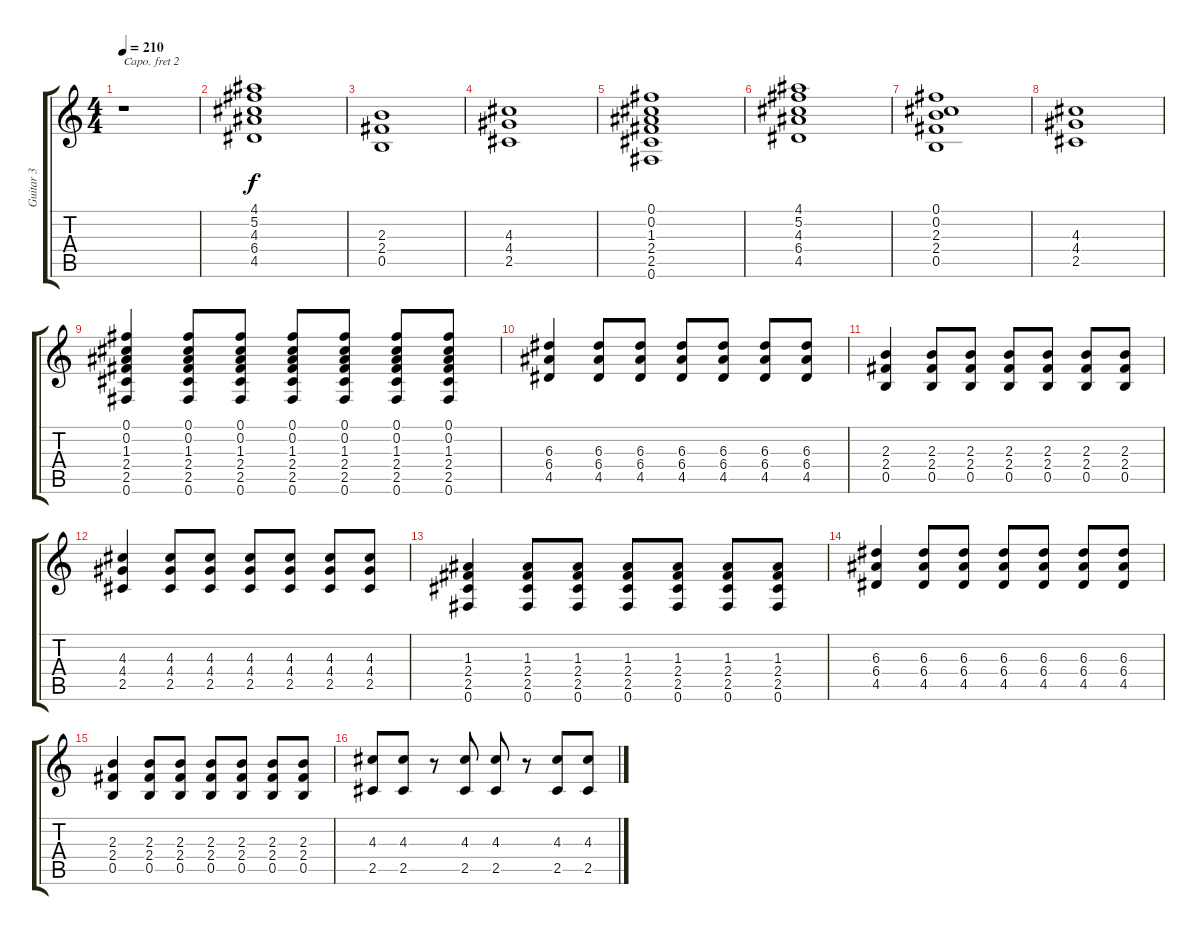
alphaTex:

\track ("Guitar 3" "Guitar 3") {instrument distortionguitar}
\staff {score tabs}
\capo 2
\tuning (E4 B3 G3 D3 A2 E2) {hide}
\ts (4 4)
\tempo 210
\clef g2
\ks c
r.1{dy f} |
(4.1 5.2 4.3 6.4 4.5).1 |
(2.3 2.4 0.5).1 |
(4.3 4.4 2.5).1 |
(0.1 0.2 1.3 2.4 2.5 0.6).1 |
(4.1 5.2 4.3 6.4 4.5).1 |
(0.1 0.2 2.3 2.4 0.5).1 |
(4.3 4.4 2.5).1 |
(0.1 0.2 1.3 2.4 2.5 0.6).4 (0.1 0.2 1.3 2.4 2.5 0.6).8 (0.1 0.2 1.3 2.4 2.5 0.6).8 (0.1 0.2 1.3 2.4 2.5 0.6).8 (0.1 0.2 1.3 2.4 2.5 0.6).8 (0.1 0.2 1.3 2.4 2.5 0.6).8 (0.1 0.2 1.3 2.4 2.5 0.6).8 |
(6.3 6.4 4.5).4 (6.3 6.4 4.5).8 (6.3 6.4 4.5).8 (6.3 6.4 4.5).8 (6.3 6.4 4.5).8 (6.3 6.4 4.5).8 (6.3 6.4 4.5).8 |
(2.3 2.4 0.5).4 (2.3 2.4 0.5).8 (2.3 2.4 0.5).8 (2.3 2.4 0.5).8 (2.3 2.4 0.5).8 (2.3 2.4 0.5).8 (2.3 2.4 0.5).8 |
(4.3 4.4 2.5).4 (4.3 4.4 2.5).8 (4.3 4.4 2.5).8 (4.3 4.4 2.5).8 (4.3 4.4 2.5).8 (4.3 4.4 2.5).8 (4.3 4.4 2.5).8 |
(1.3 2.4 2.5 0.6).4 (1.3 2.4 2.5 0.6).8 (1.3 2.4 2.5 0.6).8 (1.3 2.4 2.5 0.6).8 (1.3 2.4 2.5 0.6).8 (1.3 2.4 2.5 0.6).8 (1.3 2.4 2.5 0.6).8 |
(6.3 6.4 4.5).4 (6.3 6.4 4.5).8 (6.3 6.4 4.5).8 (6.3 6.4 4.5).8 (6.3 6.4 4.5).8 (6.3 6.4 4.5).8 (6.3 6.4 4.5).8 |
(2.3 2.4 0.5).4 (2.3 2.4 0.5).8 (2.3 2.4 0.5).8 (2.3 2.4 0.5).8 (2.3 2.4 0.5).8 (2.3 2.4 0.5).8 (2.3 2.4 0.5).8 |
(4.3 2.5).8 (4.3 2.5).8 r.8 (4.3 2.5).8 (4.3 2.5).8 r.8 (4.3 2.5).8 (4.3 2.5).8
